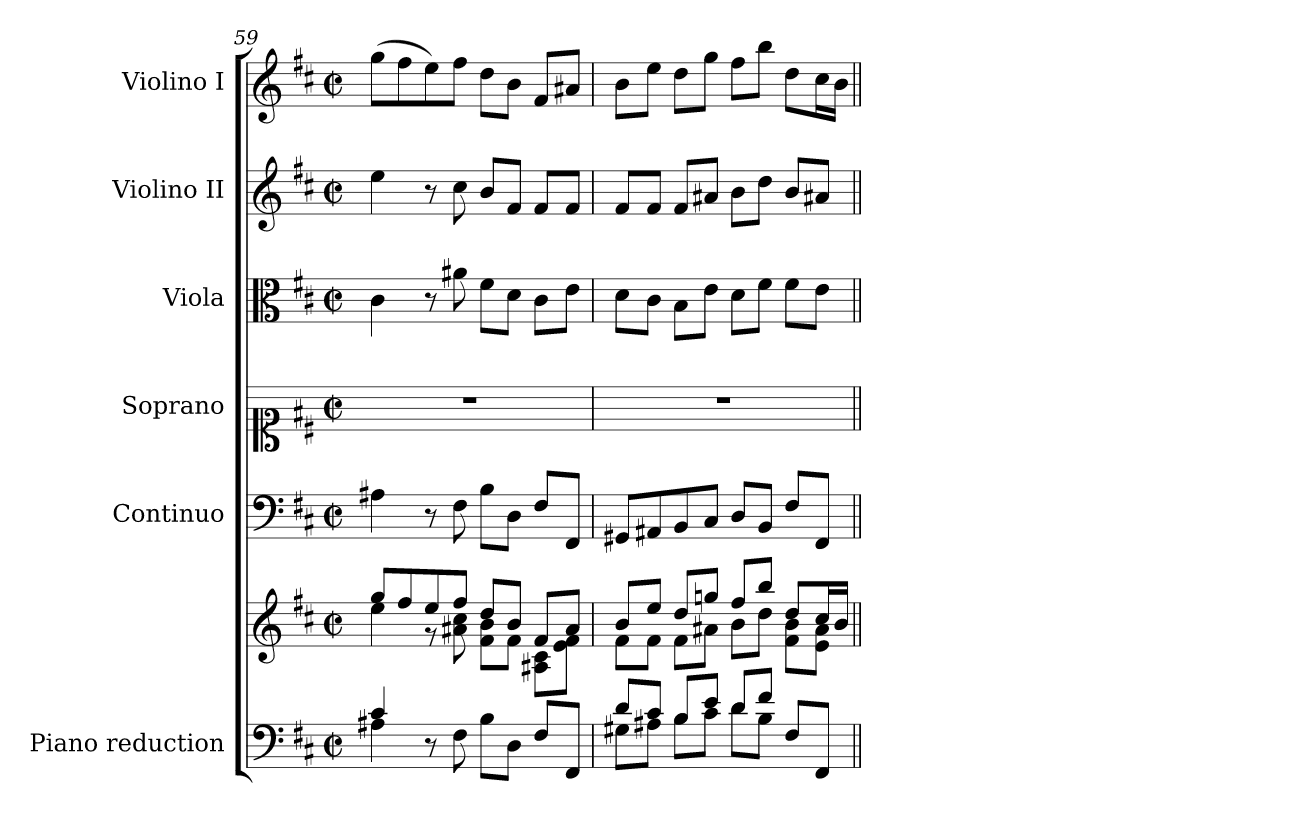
**kern	**kern	**kern	**kern	**kern	**kern	**kern
*part6	*part6	*part5	*part4	*part3	*part2	*part1
*staff7	*staff6	*staff5	*staff4	*staff3	*staff2	*staff1
*I"Piano reduction	*	*I"Continuo	*I"Soprano	*I"Viola	*I"Violino II	*I"Violino I
*I'Pno	*	*	*	*I'Vla	*I'Vln	*I'Vln
*clefF4	*clefG2	*clefF4	*clefC1	*clefC3	*clefG2	*clefG2
*k[f#c#]	*k[f#c#]	*k[f#c#]	*k[f#c#]	*k[f#c#]	*k[f#c#]	*k[f#c#]
*M2/2	*M2/2	*M2/2	*M2/2	*M2/2	*M2/2	*M2/2
*met(c|)	*met(c|)	*met(c|)	*met(c|)	*met(c|)	*met(c|)	*met(c|)
=59	=59	=59	=59	=59	=59	=59
*^	*^	*	*	*	*	*
4c#/	4A#X\	8gg/L	4ee\	4A#X\	1r	4c#\	4ee\	(>8gg\L
.	.	8ff#/	.	.	.	.	.	8ff#\
8r	4ryy	8ee/	8r	8r	.	8r	8r	8ee\)
8F#\	.	8ff#/J	8a#X\ 8cc#\	8F#\	.	8a#X\	8cc#\	8ff#\J
8B\L	2ryy	8dd/L	8f#\ 8b\L	8B\L	.	8f#\L	8b/L	8dd\L
8D\J	.	8b/J	8f#\J	8D\J	.	8d\J	8f#/J	8b\J
8F#/L	.	8f#/L	8A#X\ 8c#\L	8F#/L	.	8c#\L	8f#/L	8f#/L
8FF#/J	.	8a#/J	8e\ 8f#\J	8FF#/J	.	8e\J	8f#/J	8a#X/J
=60	=60	=60	=60	=60	=60	=60	=60	=60
8d/L	8G#X\L	8b/L	8f#\L	8GG#X/L	1r	8d\L	8f#/L	8b\L
8c#/J	8A#X\J	8ee/J	8f#\J	8AA#X/	.	8c#\J	8f#/J	8ee\J
8B/L	8B\L	8dd/L	8f#\L	8BB/	.	8B\L	8f#/L	8dd\L
8e/J	8c#\J	8ggn/J	8a#X\J	8C#/J	.	8e\J	8a#X/J	8gg\J
8d/L	8d\L	8ff#/L	8b\L	8D/L	.	8d\L	8b\L	8ff#\L
8f#/J	8B\J	8bb/J	8dd\J	8BB/J	.	8f#\J	8dd\J	8bb\J
4ryy	8F#/L	8dd/L	8f#\ 8b\L	8F#/L	.	8f#\L	8b/L	8dd\L
.	8FF#/J	16cc#/L	8e\ 8a#\J	8FF#/J	.	8e\J	8a#X/J	16cc#\L
.	.	16b/JJ	.	.	.	.	.	16b\JJ
*v	*v	*	*	*	*	*	*	*
*	*v	*v	*	*	*	*	*
=||	=||	=||	=||	=||	=||	=||
*-	*-	*-	*-	*-	*-	*-
